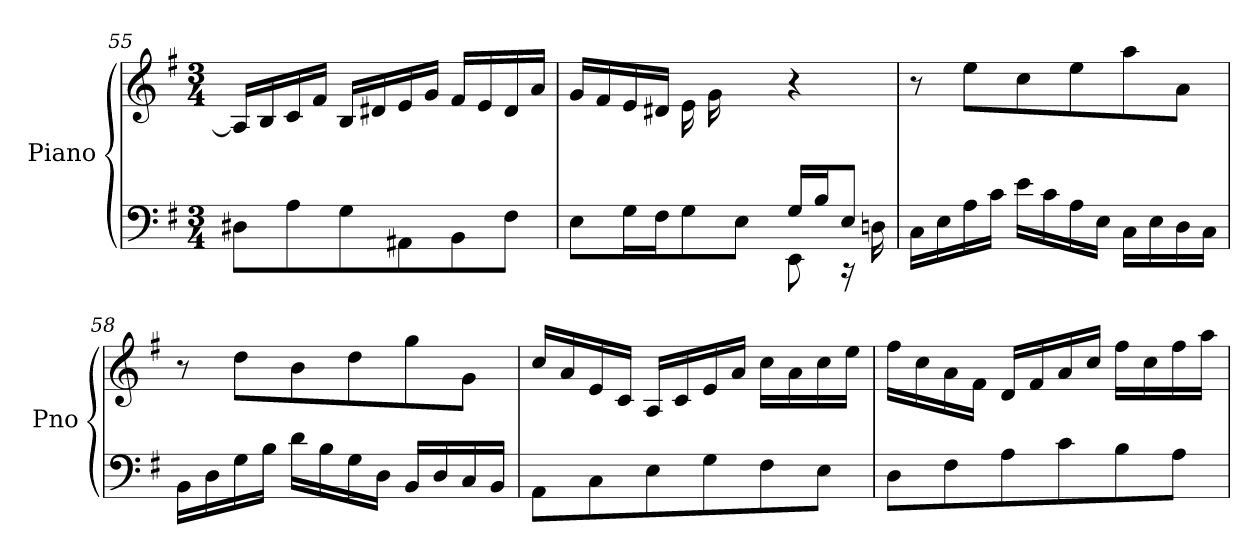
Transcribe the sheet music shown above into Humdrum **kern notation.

**kern	**kern
*part1	*part1
*staff2	*staff1
*I"Piano	*
*I'Pno	*
!!LO:LB:g=z
*clefF4	*clefG2
*k[f#]	*k[f#]
*M3/4	*M3/4
=55	=55
8D#X\L	16A/LL]
.	16B/
8A\	16c/
.	16f#/JJ
8G\	16B/LL
.	16d#X/
8AA#X\	16e/
.	16g/JJ
8BB\	16f#/LL
.	16e/
8F#\J	16d#/
.	16a/JJ
=56	=56
*^	*
*	*^	*
4.ryy	8E\L	2ryy	16g/LL
.	.	.	16f#/
.	16G\L	.	16e/
.	16F#\J	.	16d#X/JJ
.	8G\	.	16e\LL
.	.	.	16g\
16B/	8E\J	.	8ryy
16A/JJ	.	.	.
4ryy	8EE\	16G/LL	4r
.	.	16B/J	.
.	16rCC	8E/J	.
.	16Dn\	.	.
*v	*v	*v	*
=57	=57
16C\LL	8r
16E\	.
16A\	8ee\L
16c\JJ	.
16e\LL	8cc\
16c\	.
16A\	8ee\
16E\JJ	.
16C\LL	8aa\
16E\	.
16D\	8a\J
16C\JJ	.
!!LO:LB:g=z
=58	=58
16BB\LL	8r
16D\	.
16G\	8dd\L
16B\JJ	.
16d\LL	8b\
16B\	.
16G\	8dd\
16D\JJ	.
16BB/LL	8gg\
16D/	.
16C/	8g\J
16BB/JJ	.
=59	=59
8AA\L	16cc/LL
.	16a/
8C\	16e/
.	16c/JJ
8E\	16A/LL
.	16c/
8G\	16e/
.	16a/JJ
8F#\	16cc\LL
.	16a\
8E\J	16cc\
.	16ee\JJ
=60	=60
8D\L	16ff#\LL
.	16cc\
8F#\	16a\
.	16f#\JJ
8A\	16d/LL
.	16f#/
8c\	16a/
.	16cc/JJ
8B\	16ff#\LL
.	16cc\
8A\J	16ff#\
.	16aa\JJ
=	=
*-	*-
